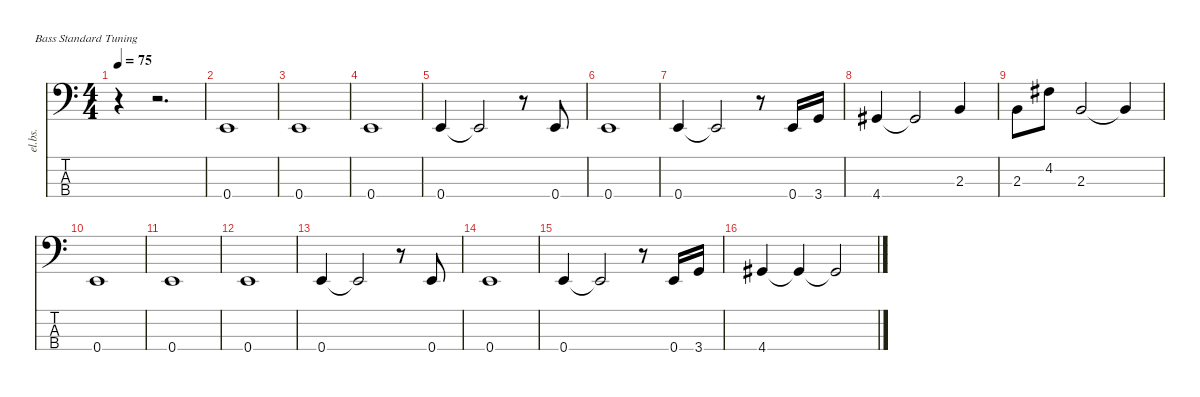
\defaultSystemsLayout 4
\hideDynamics
\bracketExtendMode nobrackets
\otherSystemsTrackNameOrientation horizontal
\track ("Bass" "el.bs.") {instrument electricbassfinger}
\staff {score tabs}
\tuning (G2 D2 A1 E1)
\ts (4 4)
\beaming (8 2 2 2 2)
\tempo 75
\clef f4
\ks c
r.4{dy f instrument electricbassfinger beam Down} r.2{d beam Down} |
0.4.1{beam Up} |
0.4.1{beam Up} |
0.4.1{beam Up} |
0.4.4{beam Up} 0.4{t}.2{beam Up} r.8{beam Up} 0.4.8{beam Up} |
0.4.1{beam Up} |
0.4.4{beam Up} 0.4{t}.2{beam Up} r.8{beam Up} 0.4.16{beam Up} 3.4.16{beam Up} |
4.4{acc #}.4{beam Up} 4.4{t acc #}.2{beam Up} 2.3.4{beam Up} |
2.3.8{beam Down} 4.2{acc #}.8{beam Down} 2.3.2{beam Up} 2.3{t}.4{beam Up} |
0.4.1{beam Up} |
0.4.1{beam Up} |
0.4.1{beam Up} |
0.4.4{beam Up} 0.4{t}.2{beam Up} r.8{beam Up} 0.4.8{beam Up} |
0.4.1{beam Up} |
0.4.4{beam Up} 0.4{t}.2{beam Up} r.8{beam Up} 0.4.16{beam Up} 3.4.16{beam Up} |
4.4{acc #}.4{beam Up} 4.4{t acc #}.4{beam Up} 4.4{t acc #}.2{beam Up}
